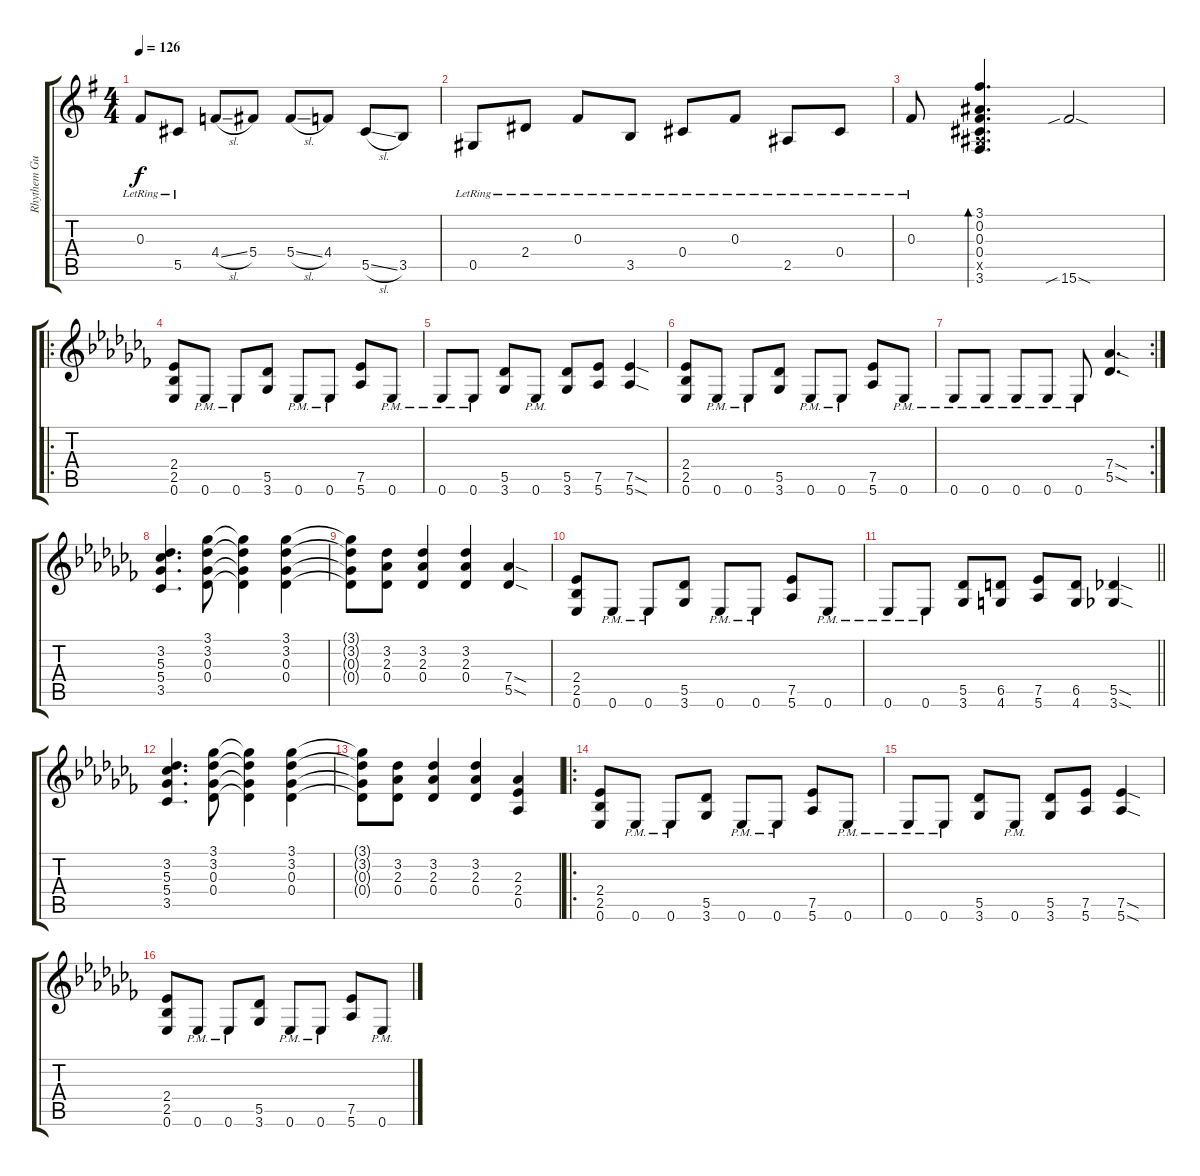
\track ("Rhythem Guitar" "Rhythem Gu") {instrument acousticguitarsteel}
\staff {score tabs}
\tuning (Eb4 Bb3 Gb3 Db3 Ab2 Eb2) {hide}
\ts (4 4)
\tempo 126
\clef g2
\ks g
0.3{lr}.8{dy f} 5.5{lr}.8 4.4{sl}.8 5.4.8 5.4{sl}.8 4.4.8 5.5{sl}.8 3.5.8 |
0.5{lr}.8 2.4{lr}.8 0.3{lr}.8 3.5{lr}.8 0.4{lr}.8 0.3{lr}.8 2.5{lr}.8 0.4{lr}.8 |
0.3{lr}.8 (3.1 0.2 0.3 0.4 2.5{x} 3.6).4{d bd 240} 15.6{sib sod}.2{instrument distortionguitar} |
\ro
\ks cb
(2.4 2.5 0.6).8 0.6{pm}.8 0.6{pm}.8 (5.5 3.6).8 0.6{pm}.8 0.6{pm}.8 (7.5 5.6).8 0.6{pm}.8 |
0.6{pm}.8 0.6{pm}.8 (5.5 3.6).8 0.6{pm}.8 (5.5 3.6).8 (7.5 5.6).8 (7.5{sod} 5.6{sod}).4 |
(2.4 2.5 0.6).8 0.6{pm}.8 0.6{pm}.8 (5.5 3.6).8 0.6{pm}.8 0.6{pm}.8 (7.5 5.6).8 0.6{pm}.8 |
\rc 2
0.6{pm}.8 0.6{pm}.8 0.6{pm}.8 0.6{pm}.8 0.6{pm}.8 (7.4{sod} 5.5{sod}).4{d} |
(3.2 5.3 5.4 3.5).4{d} (3.1 3.2 0.3 0.4).8 (3.1{t} 3.2{t} 0.3{t} 0.4{t}).4 (3.1 3.2 0.3 0.4).4 |
(3.1{t} 3.2{t} 0.3{t} 0.4{t}).8 (3.2 2.3 0.4).8 (3.2 2.3 0.4).4 (3.2 2.3 0.4).4 (7.4{sod} 5.5{sod}).4 |
(2.4 2.5 0.6).8 0.6{pm}.8 0.6{pm}.8 (5.5 3.6).8 0.6{pm}.8 0.6{pm}.8 (7.5 5.6).8 0.6{pm}.8 |
\barLineRight lightlight
0.6{pm}.8 0.6{pm}.8 (5.5 3.6).8 (6.5 4.6).8 (7.5 5.6).8 (6.5 4.6).8 (5.5{sod} 3.6{sod}).4 |
(3.2 5.3 5.4 3.5).4{d} (3.1 3.2 0.3 0.4).8 (3.1{t} 3.2{t} 0.3{t} 0.4{t}).4 (3.1 3.2 0.3 0.4).4 |
(3.1{t} 3.2{t} 0.3{t} 0.4{t}).8 (3.2 2.3 0.4).8 (3.2 2.3 0.4).4 (3.2 2.3 0.4).4 (2.3 2.4 0.5).4 |
\ro
(2.4 2.5 0.6).8 0.6{pm}.8 0.6{pm}.8 (5.5 3.6).8 0.6{pm}.8 0.6{pm}.8 (7.5 5.6).8 0.6{pm}.8 |
0.6{pm}.8 0.6{pm}.8 (5.5 3.6).8 0.6{pm}.8 (5.5 3.6).8 (7.5 5.6).8 (7.5{sod} 5.6{sod}).4 |
(2.4 2.5 0.6).8 0.6{pm}.8 0.6{pm}.8 (5.5 3.6).8 0.6{pm}.8 0.6{pm}.8 (7.5 5.6).8 0.6{pm}.8
